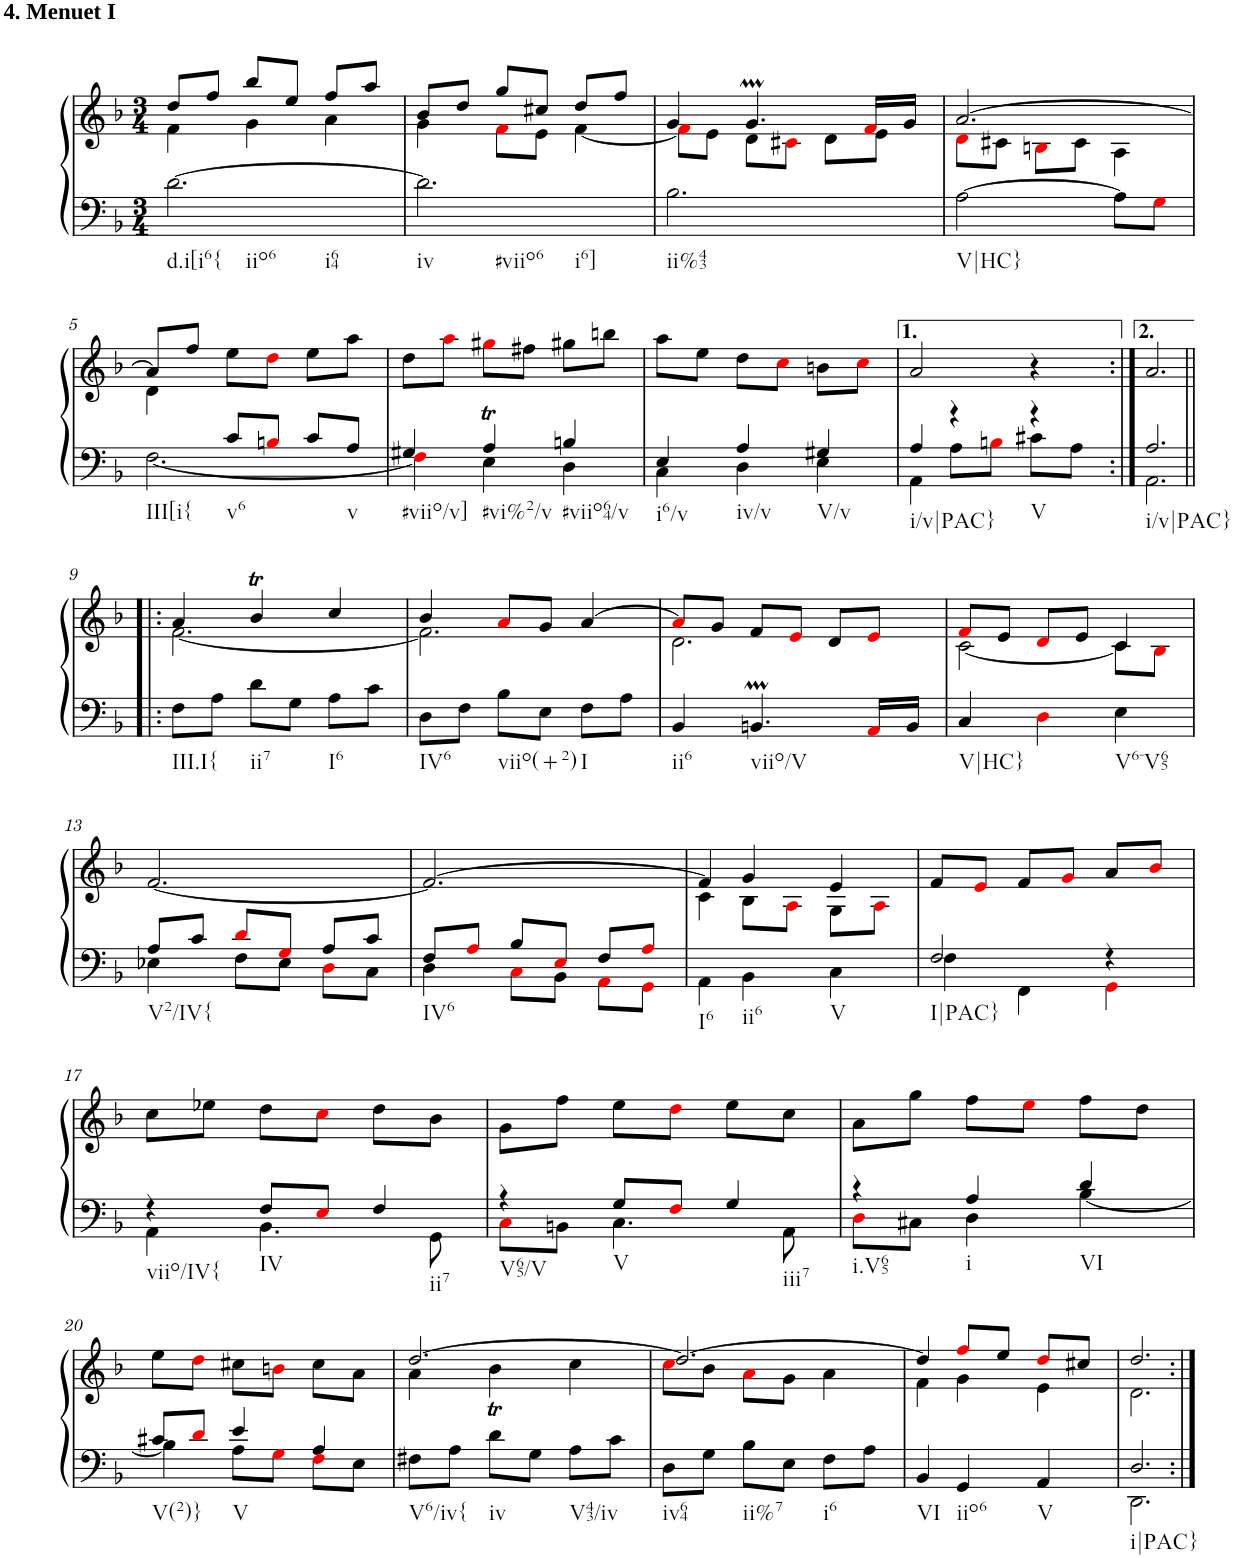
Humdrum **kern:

**kern	**kern
*part1	*part1
*staff2	*staff1
*I"Klavier linke Hand	*
*clefF4	*clefG2
*k[b-]	*k[b-]
*M3/4	*M3/4
=1	=1
*	*^
!	!LO:TX:a:B:t=4. Menuet I	!
!LO:TX:b:t=d.i[i6{	!	!
!LO:TX:b:t=iio6	!	!
!LO:TX:b:t=i64	!	!
[2.d\	8dd/L	4f\
.	8ff/J	.
.	8bb-/L	4g\
.	8ee/J	.
.	8ff/L	4a\
.	8aa/J	.
=2	=2	=2
!LO:TX:b:t=iv	!	!
!LO:TX:b:t=#viio6	!	!
!LO:TX:b:t=i6]	!	!
2.d\]	8b-/L	4g\
.	8dd/J	.
.	8gg/L	8fi\L
.	8cc#X/J	8e\J
.	8dd/L	[4f\
.	8ff/J	.
=3	=3	=3
!LO:TX:b:t=ii%43	!	!
2.B-\	4g/	8fi\L]
.	.	8e\J
.	4.gM/	8d\L
.	.	8c#Xi\J
.	.	8d\L
.	16fi/LL	8e\J
.	16g/JJ	.
=4	=4	=4
!LO:TX:b:t=V|HC}	!	!
[2A\	[2.a/	8di\L
.	.	8c#X\J
.	.	8Bni\L
.	.	8c#\J
8A\L]	.	4A\
8Gi\J	.	.
!!LO:LB:g=z	!!
=5	=5	=5
*^	*	*
!LO:TX:b:t=III[i{	!	!	!
4ryy	[2.F\	8a/L]	4d\
.	.	8ff/J	.
!LO:TX:b:t=v6	!	!	!
8c/L	.	8ee\L	2ryy
8Bni/J	.	8ddi\J	.
8c/L	.	8ee\L	.
!LO:TX:b:t=v	!	!	!
8A/J	.	8aa\J	.
*	*	*v	*v
=6	=6	=6
!LO:TX:b:t=#viio/v]	!	!
4G#X/	4Fi\]	8dd\L
.	.	8aai\J
!LO:TX:b:t=#vi%2/v	!	!
4At/	4E\	8gg#Xi\L
.	.	8ff#X\J
!LO:TX:b:t=#viio64/v	!	!
4Bn/	4D\	8gg#X\L
.	.	8bbn\J
=7	=7	=7
!LO:TX:b:t=i6/v	!	!
4E/	4C\	8aa\L
.	.	8ee\J
!LO:TX:b:t=iv/v	!	!
4A/	4D\	8dd\L
.	.	8cci\J
!LO:TX:b:t=V/v	!	!
4G#X/	4E\	8bn\L
.	.	8cci\J
=8	=8	=8
!LO:TX:b:t=i/v|PAC}	!	!
4A/	4AA\	2a/
4r	8A\L	.
.	8Bni\J	.
!LO:TX:b:t=V	!	!
4r	8c#X\L	4r
.	8A\J	.
=8X1:|!	=8X1:|!	=8X1:|!
!LO:TX:b:t=i/v|PAC}	!	!
2.A/	2.AA\	2.a/
!!LO:LB:g=z
=9!|:	=9!|:	=9!|:
*	*	*^
!LO:TX:b:t=III.I{	!	!	!
!LO:TX:b:t=ii7	!	!	!
!LO:TX:b:t=I6	!	!	!
2.ryy	8F\L	4a/	[2.f\
.	8A\J	.	.
.	8d\L	4b-T/	.
.	8G\J	.	.
.	8A\L	4cc/	.
.	8c\J	.	.
=10	=10	=10	=10
!LO:TX:b:t=IV6	!	!	!
!LO:TX:b:t=viio(+2)	!	!	!
!LO:TX:b:t=I	!	!	!
2.ryy	8D\L	4b-/	2.f\]
.	8F\J	.	.
.	8B-\L	8ai/L	.
.	8E\J	8g/J	.
.	8F\L	[4a/	.
.	8A\J	.	.
=11	=11	=11	=11
!LO:TX:b:t=ii6	!	!	!
*v	*v	*	*
4BB-/	8ai/L]	2.d\
.	8g/J	.
!LO:TX:b:t=viio/V	!	!
4.BBnm/	8f/L	.
.	8ei/J	.
.	8d/L	.
16AAi/LL	8ei/J	.
16BB/JJ	.	.
=12	=12	=12
*^	*	*
!LO:TX:b:t=V|HC}	!	!	!
4C/	4ryy	8fi/L	[2c\
.	.	8e/J	.
4ryy	4Di\	8di/L	.
.	.	8e/J	.
!LO:TX:b:t=V6-V65	!	!	!
4ryy	4E\	4c/	8c\L]
.	.	.	8B-i\J
!!LO:LB:g=z
=13	=13	=13	=13
!LO:TX:b:t=V2/IV{	!	!	!
*	*	*v	*v
8A/L	4E-X\	[2.f/
8c/J	.	.
8di/L	8F\L	.
8Gi/J	8E-\J	.
8A/L	8Di\L	.
8c/J	8C\J	.
=14	=14	=14
!LO:TX:b:t=IV6	!	!
8F/L	4D\	2.f/_
8Ai/J	.	.
8B-/L	8Ci\L	.
8Ei/J	8BB-\J	.
8F/L	8AAi\L	.
8Ai/J	8GGi\J	.
=15	=15	=15
*	*	*^
!LO:TX:b:t=I6	!	!	!
!LO:TX:b:t=ii6	!	!	!
!LO:TX:b:t=V	!	!	!
2.ryy	4AA\	4f/]	4c\
.	4BB-\	4g/	8B-\L
.	.	.	8Ai\J
.	4C\	4e/	8G\L
.	.	.	8Ai\J
=16	=16	=16	=16
!LO:TX:b:t=I|PAC}	!	!	!
*	*	*v	*v
2F/	4F\	8f/L
.	.	8ei/J
.	4FF\	8f/L
.	.	8gi/J
4r	4GGi\	8a/L
.	.	8b-i/J
!!LO:LB:g=z
=17	=17	=17
*	*	*^
!LO:TX:b:t=viio/IV{	!	!	!
4r	4AA\	2.ryy	8cc\L
.	.	.	8ee-X\J
!LO:TX:b:t=IV	!	!	!
8F/L	4.BB-\	.	8dd\L
8Ei/J	.	.	8cci\J
!LO:TX:b:t=ii7	!	!	!
4F/	.	.	8dd\L
.	8GG\	.	8b-\J
=18	=18	=18	=18
!LO:TX:b:t=V65/V	!	!	!
4r	8Ci\L	2.ryy	8g\L
.	8BBn\J	.	8ff\J
!LO:TX:b:t=V	!	!	!
8G/L	4.C\	.	8ee\L
8Fi/J	.	.	8ddi\J
!LO:TX:b:t=iii7	!	!	!
4G/	.	.	8ee\L
.	8AA\	.	8cc\J
=19	=19	=19	=19
!LO:TX:b:t=i.V65	!	!	!
4r	8Di\L	2.ryy	8a\L
.	8C#X\J	.	8gg\J
!LO:TX:b:t=i	!	!	!
4A/	4D\	.	8ff\L
.	.	.	8eei\J
!LO:TX:b:t=VI	!	!	!
4d/	[4B-\	.	8ff\L
.	.	.	8dd\J
!!LO:LB:g=z	!!
=20	=20	=20	=20
!LO:TX:b:t=V(2)}	!	!	!
8c#X/L	4B-\]	2.ryy	8ee\L
8di/J	.	.	8ddi\J
!LO:TX:b:t=V	!	!	!
4e/	8A\L	.	8cc#X\L
.	8Gi\J	.	8bni\J
4A/	8Fi\L	.	8cc#\L
.	8E\J	.	8a\J
=21	=21	=21	=21
!LO:TX:b:t=V6/iv{	!	!	!
!LO:TX:b:t=iv	!	!	!
!LO:TX:b:t=V43/iv	!	!	!
2.ryy	8F#X\L	[2.dd/	4a\
.	8A\J	.	.
.	8d\L	.	4b-T\
.	8G\J	.	.
.	8A\L	.	4cc\
.	8c\J	.	.
=22	=22	=22	=22
!LO:TX:b:t=iv64	!	!	!
!LO:TX:b:t=ii%7	!	!	!
!LO:TX:b:t=i6	!	!	!
2.ryy	8D\L	2.dd/_	8cci\L
.	8G\J	.	8b-\J
.	8B-\L	.	8ai\L
.	8E\J	.	8g\J
.	8F\L	.	4a\
.	8A\J	.	.
=23	=23	=23	=23
!LO:TX:b:t=VI	!	!	!
*v	*v	*	*
4BB-/	4dd/]	4f\
!LO:TX:b:t=iio6	!	!
4GG/	8ffi/L	4g\
.	8ee/J	.
!LO:TX:b:t=V	!	!
4AA/	8ddi/L	4e\
.	8cc#X/J	.
=24	=24	=24
*^	*	*
!LO:TX:b:t=i|PAC}	!	!	!
2.D/	2.DD\	2.dd/	2.d\
*v	*v	*	*
*	*v	*v
=:|!	=:|!
*-	*-
